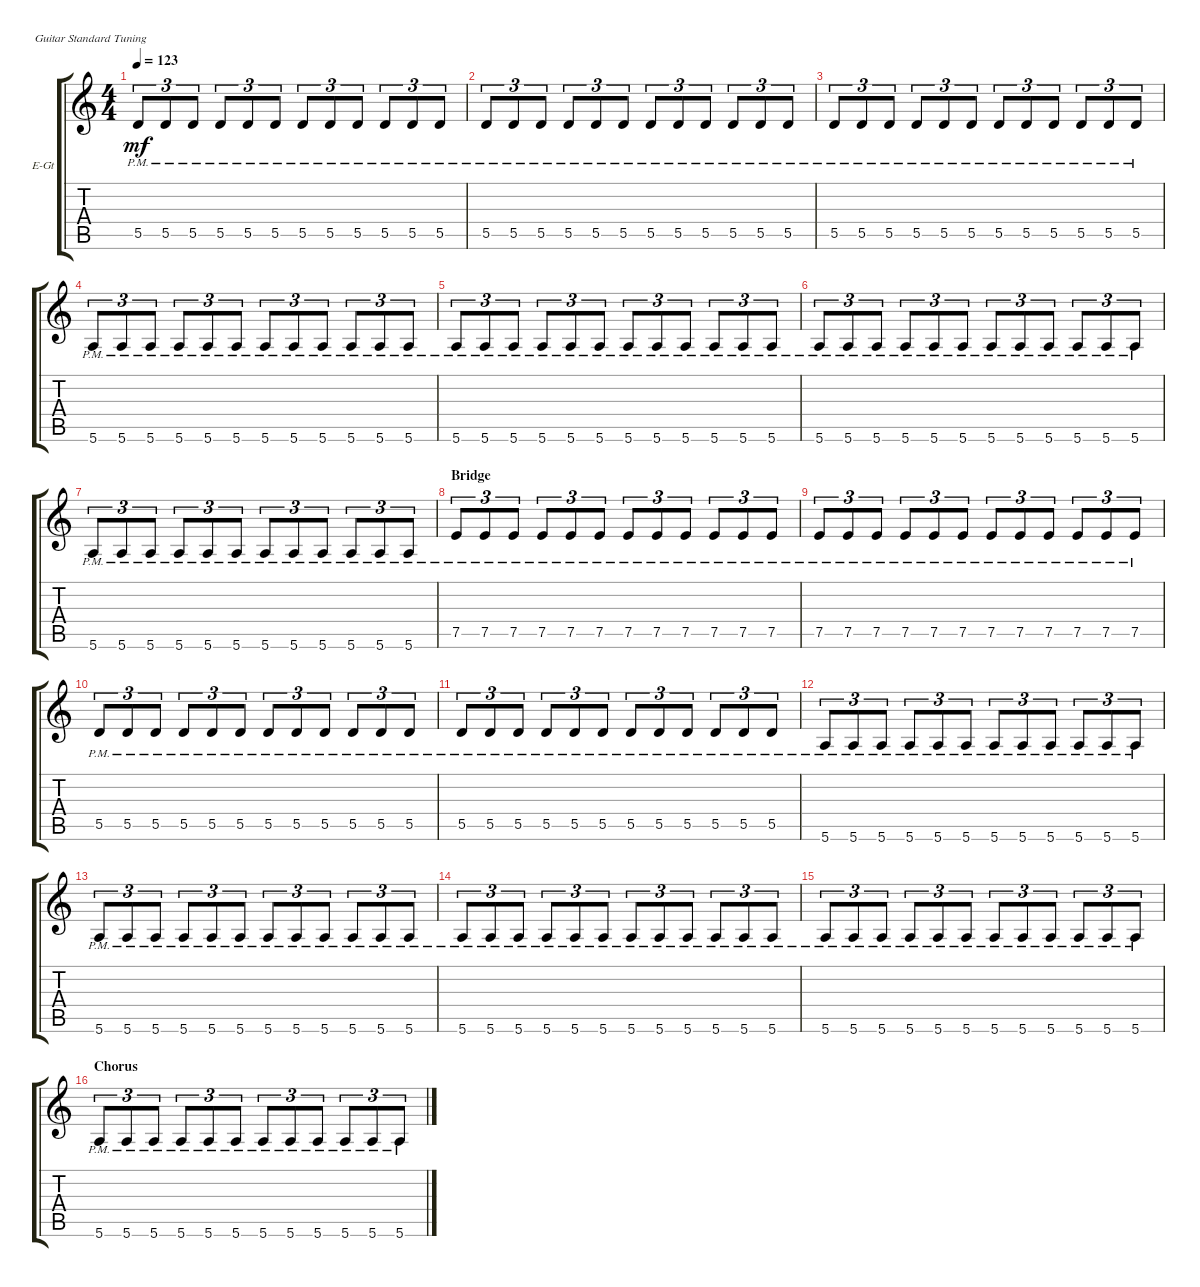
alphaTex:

\defaultSystemsLayout 4
\bracketExtendMode groupsimilarinstruments
\firstSystemTrackNameOrientation horizontal
\otherSystemsTrackNameOrientation horizontal
\track ("Electric Guitar 4" "E-Gt") {multiBarRest instrument overdrivenguitar}
\staff {score tabs}
\tuning (E4 B3 G3 D3 A2 E2)
\ts (4 4)
\tempo 123
\clef g2
\ks c
5.5{pm}.8{tu (3 2) dy mf} 5.5{pm}.8{tu (3 2)} 5.5{pm}.8{tu (3 2)} 5.5{pm}.8{tu (3 2)} 5.5{pm}.8{tu (3 2)} 5.5{pm}.8{tu (3 2)} 5.5{pm}.8{tu (3 2)} 5.5{pm}.8{tu (3 2)} 5.5{pm}.8{tu (3 2)} 5.5{pm}.8{tu (3 2)} 5.5{pm}.8{tu (3 2)} 5.5{pm}.8{tu (3 2)} |
5.5{pm}.8{tu (3 2)} 5.5{pm}.8{tu (3 2)} 5.5{pm}.8{tu (3 2)} 5.5{pm}.8{tu (3 2)} 5.5{pm}.8{tu (3 2)} 5.5{pm}.8{tu (3 2)} 5.5{pm}.8{tu (3 2)} 5.5{pm}.8{tu (3 2)} 5.5{pm}.8{tu (3 2)} 5.5{pm}.8{tu (3 2)} 5.5{pm}.8{tu (3 2)} 5.5{pm}.8{tu (3 2)} |
5.5{pm}.8{tu (3 2)} 5.5{pm}.8{tu (3 2)} 5.5{pm}.8{tu (3 2)} 5.5{pm}.8{tu (3 2)} 5.5{pm}.8{tu (3 2)} 5.5{pm}.8{tu (3 2)} 5.5{pm}.8{tu (3 2)} 5.5{pm}.8{tu (3 2)} 5.5{pm}.8{tu (3 2)} 5.5{pm}.8{tu (3 2)} 5.5{pm}.8{tu (3 2)} 5.5{pm}.8{tu (3 2)} |
5.6{pm}.8{tu (3 2)} 5.6{pm}.8{tu (3 2)} 5.6{pm}.8{tu (3 2)} 5.6{pm}.8{tu (3 2)} 5.6{pm}.8{tu (3 2)} 5.6{pm}.8{tu (3 2)} 5.6{pm}.8{tu (3 2)} 5.6{pm}.8{tu (3 2)} 5.6{pm}.8{tu (3 2)} 5.6{pm}.8{tu (3 2)} 5.6{pm}.8{tu (3 2)} 5.6{pm}.8{tu (3 2)} |
5.6{pm}.8{tu (3 2)} 5.6{pm}.8{tu (3 2)} 5.6{pm}.8{tu (3 2)} 5.6{pm}.8{tu (3 2)} 5.6{pm}.8{tu (3 2)} 5.6{pm}.8{tu (3 2)} 5.6{pm}.8{tu (3 2)} 5.6{pm}.8{tu (3 2)} 5.6{pm}.8{tu (3 2)} 5.6{pm}.8{tu (3 2)} 5.6{pm}.8{tu (3 2)} 5.6{pm}.8{tu (3 2)} |
5.6{pm}.8{tu (3 2)} 5.6{pm}.8{tu (3 2)} 5.6{pm}.8{tu (3 2)} 5.6{pm}.8{tu (3 2)} 5.6{pm}.8{tu (3 2)} 5.6{pm}.8{tu (3 2)} 5.6{pm}.8{tu (3 2)} 5.6{pm}.8{tu (3 2)} 5.6{pm}.8{tu (3 2)} 5.6{pm}.8{tu (3 2)} 5.6{pm}.8{tu (3 2)} 5.6{pm}.8{tu (3 2)} |
5.6{pm}.8{tu (3 2)} 5.6{pm}.8{tu (3 2)} 5.6{pm}.8{tu (3 2)} 5.6{pm}.8{tu (3 2)} 5.6{pm}.8{tu (3 2)} 5.6{pm}.8{tu (3 2)} 5.6{pm}.8{tu (3 2)} 5.6{pm}.8{tu (3 2)} 5.6{pm}.8{tu (3 2)} 5.6{pm}.8{tu (3 2)} 5.6{pm}.8{tu (3 2)} 5.6{pm}.8{tu (3 2)} |
\section ("" "Bridge")
7.5{pm}.8{tu (3 2)} 7.5{pm}.8{tu (3 2)} 7.5{pm}.8{tu (3 2)} 7.5{pm}.8{tu (3 2)} 7.5{pm}.8{tu (3 2)} 7.5{pm}.8{tu (3 2)} 7.5{pm}.8{tu (3 2)} 7.5{pm}.8{tu (3 2)} 7.5{pm}.8{tu (3 2)} 7.5{pm}.8{tu (3 2)} 7.5{pm}.8{tu (3 2)} 7.5{pm}.8{tu (3 2)} |
7.5{pm}.8{tu (3 2)} 7.5{pm}.8{tu (3 2)} 7.5{pm}.8{tu (3 2)} 7.5{pm}.8{tu (3 2)} 7.5{pm}.8{tu (3 2)} 7.5{pm}.8{tu (3 2)} 7.5{pm}.8{tu (3 2)} 7.5{pm}.8{tu (3 2)} 7.5{pm}.8{tu (3 2)} 7.5{pm}.8{tu (3 2)} 7.5{pm}.8{tu (3 2)} 7.5{pm}.8{tu (3 2)} |
5.5{pm}.8{tu (3 2)} 5.5{pm}.8{tu (3 2)} 5.5{pm}.8{tu (3 2)} 5.5{pm}.8{tu (3 2)} 5.5{pm}.8{tu (3 2)} 5.5{pm}.8{tu (3 2)} 5.5{pm}.8{tu (3 2)} 5.5{pm}.8{tu (3 2)} 5.5{pm}.8{tu (3 2)} 5.5{pm}.8{tu (3 2)} 5.5{pm}.8{tu (3 2)} 5.5{pm}.8{tu (3 2)} |
5.5{pm}.8{tu (3 2)} 5.5{pm}.8{tu (3 2)} 5.5{pm}.8{tu (3 2)} 5.5{pm}.8{tu (3 2)} 5.5{pm}.8{tu (3 2)} 5.5{pm}.8{tu (3 2)} 5.5{pm}.8{tu (3 2)} 5.5{pm}.8{tu (3 2)} 5.5{pm}.8{tu (3 2)} 5.5{pm}.8{tu (3 2)} 5.5{pm}.8{tu (3 2)} 5.5{pm}.8{tu (3 2)} |
5.6{pm}.8{tu (3 2)} 5.6{pm}.8{tu (3 2)} 5.6{pm}.8{tu (3 2)} 5.6{pm}.8{tu (3 2)} 5.6{pm}.8{tu (3 2)} 5.6{pm}.8{tu (3 2)} 5.6{pm}.8{tu (3 2)} 5.6{pm}.8{tu (3 2)} 5.6{pm}.8{tu (3 2)} 5.6{pm}.8{tu (3 2)} 5.6{pm}.8{tu (3 2)} 5.6{pm}.8{tu (3 2)} |
5.6{pm}.8{tu (3 2)} 5.6{pm}.8{tu (3 2)} 5.6{pm}.8{tu (3 2)} 5.6{pm}.8{tu (3 2)} 5.6{pm}.8{tu (3 2)} 5.6{pm}.8{tu (3 2)} 5.6{pm}.8{tu (3 2)} 5.6{pm}.8{tu (3 2)} 5.6{pm}.8{tu (3 2)} 5.6{pm}.8{tu (3 2)} 5.6{pm}.8{tu (3 2)} 5.6{pm}.8{tu (3 2)} |
5.6{pm}.8{tu (3 2)} 5.6{pm}.8{tu (3 2)} 5.6{pm}.8{tu (3 2)} 5.6{pm}.8{tu (3 2)} 5.6{pm}.8{tu (3 2)} 5.6{pm}.8{tu (3 2)} 5.6{pm}.8{tu (3 2)} 5.6{pm}.8{tu (3 2)} 5.6{pm}.8{tu (3 2)} 5.6{pm}.8{tu (3 2)} 5.6{pm}.8{tu (3 2)} 5.6{pm}.8{tu (3 2)} |
5.6{pm}.8{tu (3 2)} 5.6{pm}.8{tu (3 2)} 5.6{pm}.8{tu (3 2)} 5.6{pm}.8{tu (3 2)} 5.6{pm}.8{tu (3 2)} 5.6{pm}.8{tu (3 2)} 5.6{pm}.8{tu (3 2)} 5.6{pm}.8{tu (3 2)} 5.6{pm}.8{tu (3 2)} 5.6{pm}.8{tu (3 2)} 5.6{pm}.8{tu (3 2)} 5.6{pm}.8{tu (3 2)} |
\section ("" "Chorus")
5.6{pm}.8{tu (3 2)} 5.6{pm}.8{tu (3 2)} 5.6{pm}.8{tu (3 2)} 5.6{pm}.8{tu (3 2)} 5.6{pm}.8{tu (3 2)} 5.6{pm}.8{tu (3 2)} 5.6{pm}.8{tu (3 2)} 5.6{pm}.8{tu (3 2)} 5.6{pm}.8{tu (3 2)} 5.6{pm}.8{tu (3 2)} 5.6{pm}.8{tu (3 2)} 5.6{pm}.8{tu (3 2)}
